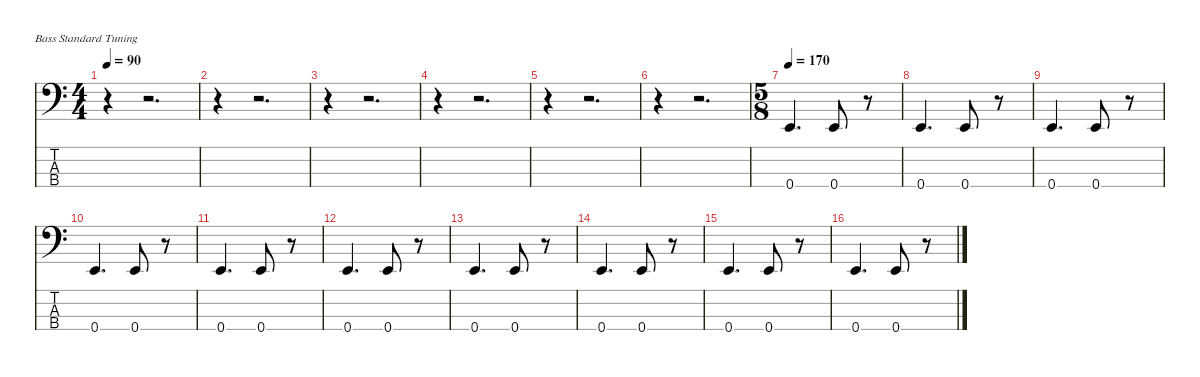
\defaultSystemsLayout 4
\hideDynamics
\bracketExtendMode nobrackets
\singleTrackTrackNamePolicy hidden
\multiTrackTrackNamePolicy hidden
\firstSystemTrackNameMode fullname
\firstSystemTrackNameOrientation horizontal
\otherSystemsTrackNameOrientation horizontal
\track ("Bass" "el.bs.") {instrument electricbasspick}
\staff {score tabs}
\tuning (G2 D2 A1 E1)
\ts (4 4)
\tempo 90
\clef f4
\ks c
r.4{dy f beam Down} r.2{d beam Down} |
r.4{beam Down} r.2{d beam Down} |
r.4{beam Down} r.2{d beam Down} |
r.4{beam Down} r.2{d beam Down} |
r.4{beam Down} r.2{d beam Down} |
r.4{beam Down} r.2{d beam Down} |
\ts (5 8)
\tempo 170
0.4.4{d dy fff beam Up} 0.4.8{beam Up} r.8{beam Up} |
0.4.4{d beam Up} 0.4.8{beam Up} r.8{beam Up} |
0.4.4{d beam Up} 0.4.8{beam Up} r.8{beam Up} |
0.4.4{d beam Up} 0.4.8{beam Up} r.8{beam Up} |
0.4.4{d beam Up} 0.4.8{beam Up} r.8{beam Up} |
0.4.4{d beam Up} 0.4.8{beam Up} r.8{beam Up} |
0.4.4{d beam Up} 0.4.8{beam Up} r.8{beam Up} |
0.4.4{d beam Up} 0.4.8{beam Up} r.8{beam Up} |
0.4.4{d beam Up} 0.4.8{beam Up} r.8{beam Up} |
0.4.4{d beam Up} 0.4.8{beam Up} r.8{beam Up}
